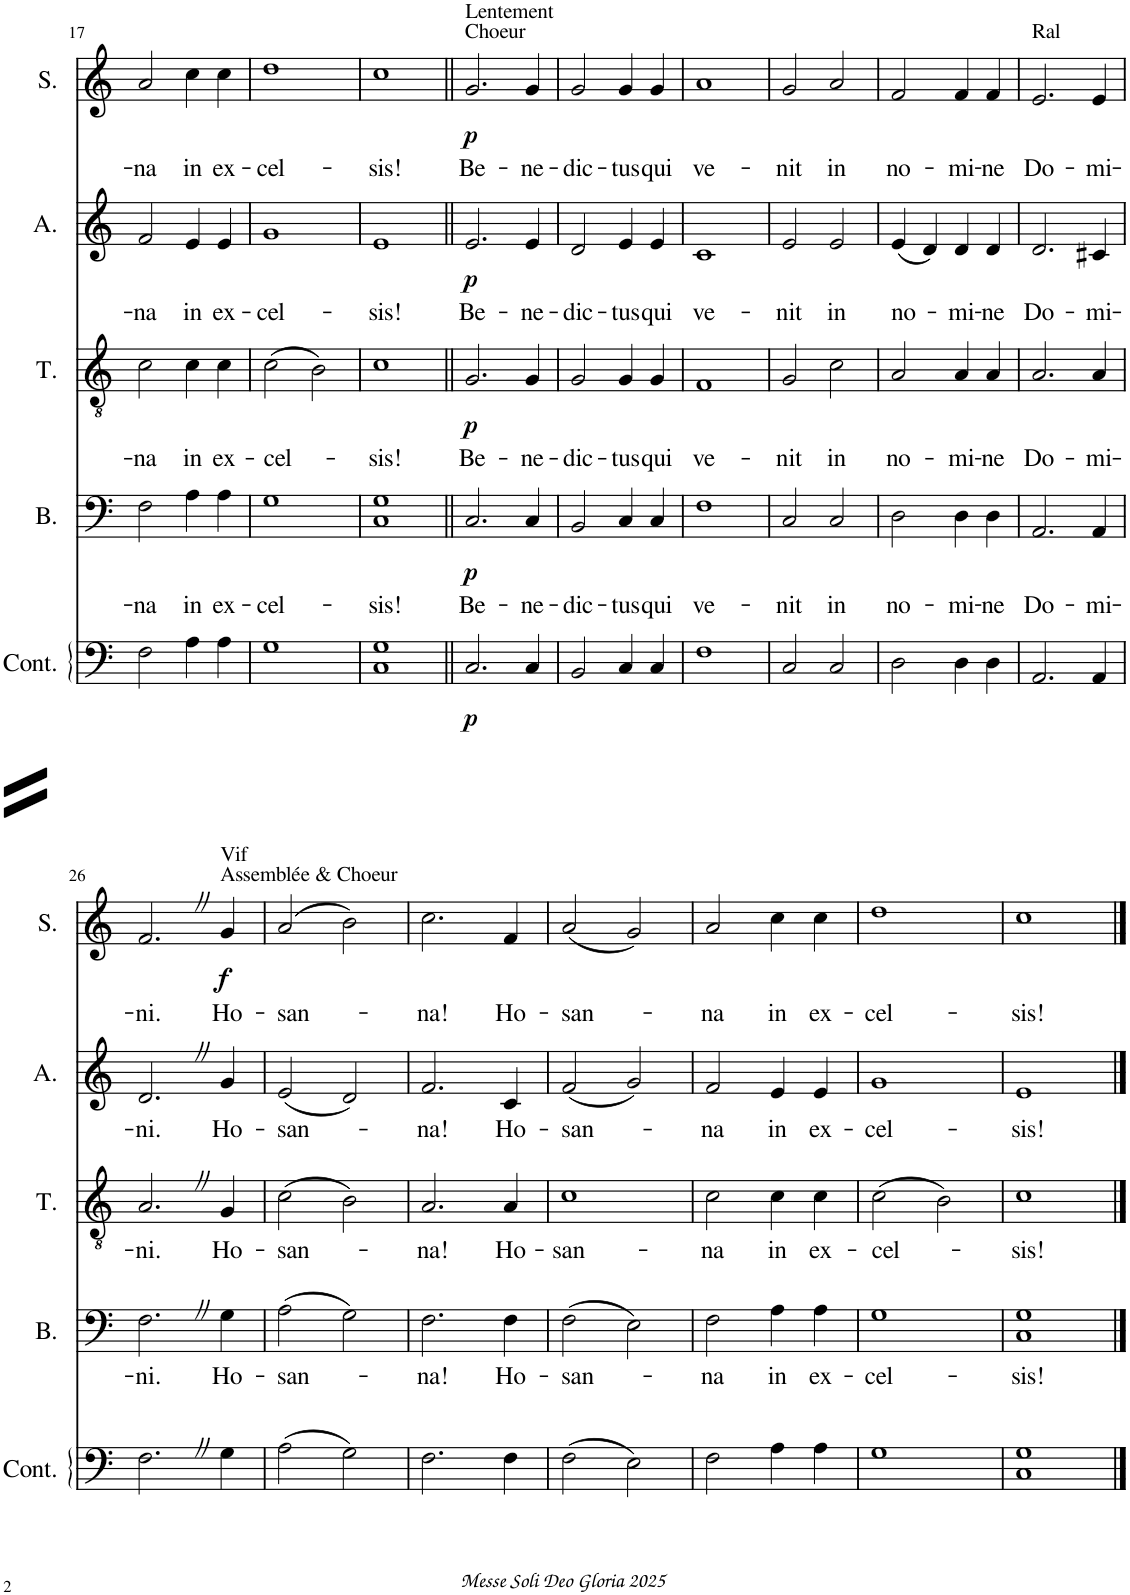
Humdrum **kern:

**kern	**dynam	**kern	**text	**dynam	**kern	**text	**dynam	**kern	**text	**dynam	**kern	**text	**dynam
*part5	*part5	*part4	*part4	*part4	*part3	*part3	*part3	*part2	*part2	*part2	*part1	*part1	*part1
*staff5	*staff5	*staff4	*staff4	*staff4	*staff3	*staff3	*staff3	*staff2	*staff2	*staff2	*staff1	*staff1	*staff1
*I"Continuo	*	*I"Basse	*	*	*I"Ténor	*	*	*I"Alto	*	*	*I"Soprano	*	*
*I'Cont.	*	*I'B.	*	*	*I'T.	*	*	*I'A.	*	*	*I'S.	*	*
!!LO:PB:g=z
*clefF4	*	*clefF4	*	*	*clefGv2	*	*	*clefG2	*	*	*clefG2	*	*
*k[]	*	*k[]	*	*	*k[]	*	*	*k[]	*	*	*k[]	*	*
*M2/2	*	*M2/2	*	*	*M2/2	*	*	*M2/2	*	*	*M2/2	*	*
*met(c|)	*	*met(c|)	*	*	*met(c|)	*	*	*met(c|)	*	*	*met(c|)	*	*
=17	=17	=17	=17	=17	=17	=17	=17	=17	=17	=17	=17	=17	=17
!	!	!	!LO:LY:b	!	!	!LO:LY:b	!	!	!LO:LY:b	!	!	!LO:LY:b	!
2F\	.	2F\	-na	.	2c\	-na	.	2f/	-na	.	2a/	-na	.
!	!	!	!LO:LY:b	!	!	!LO:LY:b	!	!	!LO:LY:b	!	!	!LO:LY:b	!
4A\	.	4A\	in	.	4c\	in	.	4e/	in	.	4cc\	in	.
!	!	!	!LO:LY:b	!	!	!LO:LY:b	!	!	!LO:LY:b	!	!	!LO:LY:b	!
4A\	.	4A\	ex-	.	4c\	ex-	.	4e/	ex-	.	4cc\	ex-	.
=18	=18	=18	=18	=18	=18	=18	=18	=18	=18	=18	=18	=18	=18
!	!	!	!LO:LY:b	!	!	!LO:LY:b	!	!	!LO:LY:b	!	!	!LO:LY:b	!
1G	.	1G	-cel-	.	(2c\	-cel-	.	1g	-cel-	.	1dd	-cel-	.
.	.	.	.	.	2B\)	.	.	.	.	.	.	.	.
=19	=19	=19	=19	=19	=19	=19	=19	=19	=19	=19	=19	=19	=19
!	!	!	!LO:LY:b	!	!	!LO:LY:b	!	!	!LO:LY:b	!	!	!LO:LY:b	!
1C 1G	.	1C 1G	-sis!	.	1c	-sis!	.	1e	-sis!	.	1cc	-sis!	.
=20||	=20||	=20||	=20||	=20||	=20||	=20||	=20||	=20||	=20||	=20||	=20||	=20||	=20||
!	!	!	!	!	!	!	!	!	!	!	!LO:TX:a:t=Choeur	!	!
!	!	!	!	!	!	!	!	!	!	!	!LO:TX:a:t=Lentement	!	!
!	!LO:DY:b	!	!LO:LY:b	!LO:DY:b	!	!LO:LY:b	!LO:DY:b	!	!LO:LY:b	!LO:DY:b	!	!LO:LY:b	!LO:DY:b
2.C/	p	2.C/	Be-	p	2.G/	Be-	p	2.e/	Be-	p	2.g/	Be-	p
!	!	!	!LO:LY:b	!	!	!LO:LY:b	!	!	!LO:LY:b	!	!	!LO:LY:b	!
4C/	.	4C/	-ne-	.	4G/	-ne-	.	4e/	-ne-	.	4g/	-ne-	.
=21	=21	=21	=21	=21	=21	=21	=21	=21	=21	=21	=21	=21	=21
!	!	!	!LO:LY:b	!	!	!LO:LY:b	!	!	!LO:LY:b	!	!	!LO:LY:b	!
2BB/	.	2BB/	-dic-	.	2G/	-dic-	.	2d/	-dic-	.	2g/	-dic-	.
!	!	!	!LO:LY:b	!	!	!LO:LY:b	!	!	!LO:LY:b	!	!	!LO:LY:b	!
4C/	.	4C/	-tus	.	4G/	-tus	.	4e/	-tus	.	4g/	-tus	.
!	!	!	!LO:LY:b	!	!	!LO:LY:b	!	!	!LO:LY:b	!	!	!LO:LY:b	!
4C/	.	4C/	qui	.	4G/	qui	.	4e/	qui	.	4g/	qui	.
=22	=22	=22	=22	=22	=22	=22	=22	=22	=22	=22	=22	=22	=22
!	!	!	!LO:LY:b	!	!	!LO:LY:b	!	!	!LO:LY:b	!	!	!LO:LY:b	!
1F	.	1F	ve-	.	1F	ve-	.	1c	ve-	.	1a	ve-	.
=23	=23	=23	=23	=23	=23	=23	=23	=23	=23	=23	=23	=23	=23
!	!	!	!LO:LY:b	!	!	!LO:LY:b	!	!	!LO:LY:b	!	!	!LO:LY:b	!
2C/	.	2C/	-nit	.	2G/	-nit	.	2e/	-nit	.	2g/	-nit	.
!	!	!	!LO:LY:b	!	!	!LO:LY:b	!	!	!LO:LY:b	!	!	!LO:LY:b	!
2C/	.	2C/	in	.	2c\	in	.	2e/	in	.	2a/	in	.
=24	=24	=24	=24	=24	=24	=24	=24	=24	=24	=24	=24	=24	=24
!	!	!	!LO:LY:b	!	!	!LO:LY:b	!	!	!LO:LY:b	!	!	!LO:LY:b	!
2D\	.	2D\	no-	.	2A/	no-	.	(4e/	no-	.	2f/	no-	.
.	.	.	.	.	.	.	.	4d/)	.	.	.	.	.
!	!	!	!LO:LY:b	!	!	!LO:LY:b	!	!	!LO:LY:b	!	!	!LO:LY:b	!
4D\	.	4D\	-mi-	.	4A/	-mi-	.	4d/	-mi-	.	4f/	-mi-	.
!	!	!	!LO:LY:b	!	!	!LO:LY:b	!	!	!LO:LY:b	!	!	!LO:LY:b	!
4D\	.	4D\	-ne	.	4A/	-ne	.	4d/	-ne	.	4f/	-ne	.
=25	=25	=25	=25	=25	=25	=25	=25	=25	=25	=25	=25	=25	=25
!	!	!	!	!	!	!	!	!	!	!	!LO:TX:a:t=Ral	!	!
!	!	!	!LO:LY:b	!	!	!LO:LY:b	!	!	!LO:LY:b	!	!	!LO:LY:b	!
2.AA/	.	2.AA/	Do-	.	2.A/	Do-	.	2.d/	Do-	.	2.e/	Do-	.
!	!	!	!LO:LY:b	!	!	!LO:LY:b	!	!	!LO:LY:b	!	!	!LO:LY:b	!
4AA/	.	4AA/	-mi-	.	4A/	-mi-	.	4c#X/	-mi-	.	4e/	-mi-	.
!!LO:LB:g=z
=26	=26	=26	=26	=26	=26	=26	=26	=26	=26	=26	=26	=26	=26
!	!	!	!LO:LY:b	!	!	!LO:LY:b	!	!	!LO:LY:b	!	!	!LO:LY:b	!
2.FZ\	.	2.FZ\	-ni.	.	2.AZ/	-ni.	.	2.dZ/	-ni.	.	2.fZ/	-ni.	.
!	!	!	!	!	!	!	!	!	!	!	!LO:TX:a:t=Assemblée & Choeur	!	!
!	!	!	!	!	!	!	!	!	!	!	!LO:TX:a:t=Vif	!	!
!	!	!	!LO:LY:b	!	!	!LO:LY:b	!	!	!LO:LY:b	!	!	!LO:LY:b	!LO:DY:b
4G\	.	4G\	Ho-	.	4G/	Ho-	.	4g/	Ho-	.	4g/	Ho-	f
=27	=27	=27	=27	=27	=27	=27	=27	=27	=27	=27	=27	=27	=27
!	!	!	!LO:LY:b	!	!	!LO:LY:b	!	!	!LO:LY:b	!	!	!LO:LY:b	!
(2A\	.	(2A\	-san-	.	(2c\	-san-	.	(2e/	-san-	.	(2a/	-san-	.
2G\)	.	2G\)	.	.	2B\)	.	.	2d/)	.	.	2b\)	.	.
=28	=28	=28	=28	=28	=28	=28	=28	=28	=28	=28	=28	=28	=28
!	!	!	!LO:LY:b	!	!	!LO:LY:b	!	!	!LO:LY:b	!	!	!LO:LY:b	!
2.F\	.	2.F\	-na!	.	2.A/	-na!	.	2.f/	-na!	.	2.cc\	-na!	.
!	!	!	!LO:LY:b	!	!	!LO:LY:b	!	!	!LO:LY:b	!	!	!LO:LY:b	!
4F\	.	4F\	Ho-	.	4A/	Ho-	.	4c/	Ho-	.	4f/	Ho-	.
=29	=29	=29	=29	=29	=29	=29	=29	=29	=29	=29	=29	=29	=29
!	!	!	!LO:LY:b	!	!	!LO:LY:b	!	!	!LO:LY:b	!	!	!LO:LY:b	!
(2F\	.	(2F\	-san-	.	1c	-san-	.	(2f/	-san-	.	(2a/	-san-	.
2E\)	.	2E\)	.	.	.	.	.	2g/)	.	.	2g/)	.	.
=30	=30	=30	=30	=30	=30	=30	=30	=30	=30	=30	=30	=30	=30
!	!	!	!LO:LY:b	!	!	!LO:LY:b	!	!	!LO:LY:b	!	!	!LO:LY:b	!
2F\	.	2F\	-na	.	2c\	-na	.	2f/	-na	.	2a/	-na	.
!	!	!	!LO:LY:b	!	!	!LO:LY:b	!	!	!LO:LY:b	!	!	!LO:LY:b	!
4A\	.	4A\	in	.	4c\	in	.	4e/	in	.	4cc\	in	.
!	!	!	!LO:LY:b	!	!	!LO:LY:b	!	!	!LO:LY:b	!	!	!LO:LY:b	!
4A\	.	4A\	ex-	.	4c\	ex-	.	4e/	ex-	.	4cc\	ex-	.
=31	=31	=31	=31	=31	=31	=31	=31	=31	=31	=31	=31	=31	=31
!	!	!	!LO:LY:b	!	!	!LO:LY:b	!	!	!LO:LY:b	!	!	!LO:LY:b	!
1G	.	1G	-cel-	.	(2c\	-cel-	.	1g	-cel-	.	1dd	-cel-	.
.	.	.	.	.	2B\)	.	.	.	.	.	.	.	.
=32	=32	=32	=32	=32	=32	=32	=32	=32	=32	=32	=32	=32	=32
!	!	!	!LO:LY:b	!	!	!LO:LY:b	!	!	!LO:LY:b	!	!	!LO:LY:b	!
1C 1G	.	1C 1G	-sis!	.	1c	-sis!	.	1e	-sis!	.	1cc	-sis!	.
==	==	==	==	==	==	==	==	==	==	==	==	==	==
*-	*-	*-	*-	*-	*-	*-	*-	*-	*-	*-	*-	*-	*-
